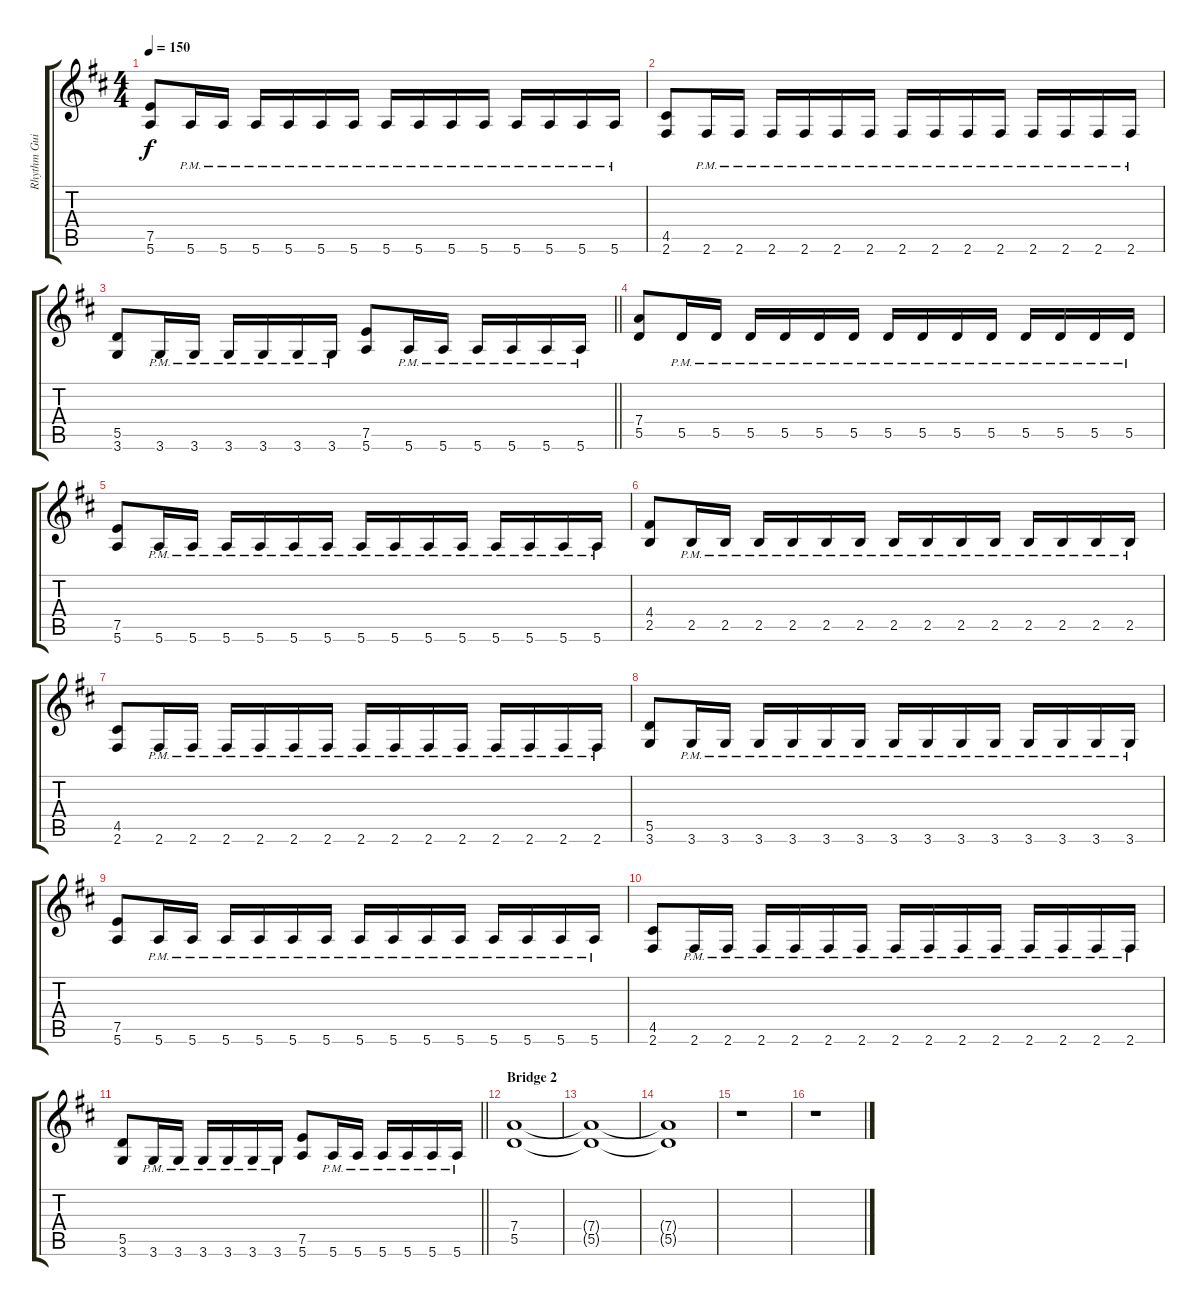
\track ("Rhythm Guitar 1: Patrik Lund" "Rhythm Gui") {instrument distortionguitar}
\staff {score tabs}
\tuning (E4 B3 G3 D3 A2 E2) {hide}
\ts (4 4)
\tempo 150
\clef g2
\ks d
(7.5 5.6).8{dy f} 5.6{pm}.16 5.6{pm}.16 5.6{pm}.16 5.6{pm}.16 5.6{pm}.16 5.6{pm}.16 5.6{pm}.16 5.6{pm}.16 5.6{pm}.16 5.6{pm}.16 5.6{pm}.16 5.6{pm}.16 5.6{pm}.16 5.6{pm}.16 |
(4.5 2.6).8 2.6{pm}.16 2.6{pm}.16 2.6{pm}.16 2.6{pm}.16 2.6{pm}.16 2.6{pm}.16 2.6{pm}.16 2.6{pm}.16 2.6{pm}.16 2.6{pm}.16 2.6{pm}.16 2.6{pm}.16 2.6{pm}.16 2.6{pm}.16 |
\barLineRight lightlight
(5.5 3.6).8 3.6{pm}.16 3.6{pm}.16 3.6{pm}.16 3.6{pm}.16 3.6{pm}.16 3.6{pm}.16 (7.5 5.6).8 5.6{pm}.16 5.6{pm}.16 5.6{pm}.16 5.6{pm}.16 5.6{pm}.16 5.6{pm}.16 |
(7.4 5.5).8 5.5{pm}.16 5.5{pm}.16 5.5{pm}.16 5.5{pm}.16 5.5{pm}.16 5.5{pm}.16 5.5{pm}.16 5.5{pm}.16 5.5{pm}.16 5.5{pm}.16 5.5{pm}.16 5.5{pm}.16 5.5{pm}.16 5.5{pm}.16 |
(7.5 5.6).8 5.6{pm}.16 5.6{pm}.16 5.6{pm}.16 5.6{pm}.16 5.6{pm}.16 5.6{pm}.16 5.6{pm}.16 5.6{pm}.16 5.6{pm}.16 5.6{pm}.16 5.6{pm}.16 5.6{pm}.16 5.6{pm}.16 5.6{pm}.16 |
(4.4 2.5).8 2.5{pm}.16 2.5{pm}.16 2.5{pm}.16 2.5{pm}.16 2.5{pm}.16 2.5{pm}.16 2.5{pm}.16 2.5{pm}.16 2.5{pm}.16 2.5{pm}.16 2.5{pm}.16 2.5{pm}.16 2.5{pm}.16 2.5{pm}.16 |
(4.5 2.6).8 2.6{pm}.16 2.6{pm}.16 2.6{pm}.16 2.6{pm}.16 2.6{pm}.16 2.6{pm}.16 2.6{pm}.16 2.6{pm}.16 2.6{pm}.16 2.6{pm}.16 2.6{pm}.16 2.6{pm}.16 2.6{pm}.16 2.6{pm}.16 |
(5.5 3.6).8 3.6{pm}.16 3.6{pm}.16 3.6{pm}.16 3.6{pm}.16 3.6{pm}.16 3.6{pm}.16 3.6{pm}.16 3.6{pm}.16 3.6{pm}.16 3.6{pm}.16 3.6{pm}.16 3.6{pm}.16 3.6{pm}.16 3.6{pm}.16 |
(7.5 5.6).8 5.6{pm}.16 5.6{pm}.16 5.6{pm}.16 5.6{pm}.16 5.6{pm}.16 5.6{pm}.16 5.6{pm}.16 5.6{pm}.16 5.6{pm}.16 5.6{pm}.16 5.6{pm}.16 5.6{pm}.16 5.6{pm}.16 5.6{pm}.16 |
(4.5 2.6).8 2.6{pm}.16 2.6{pm}.16 2.6{pm}.16 2.6{pm}.16 2.6{pm}.16 2.6{pm}.16 2.6{pm}.16 2.6{pm}.16 2.6{pm}.16 2.6{pm}.16 2.6{pm}.16 2.6{pm}.16 2.6{pm}.16 2.6{pm}.16 |
\barLineRight lightlight
(5.5 3.6).8 3.6{pm}.16 3.6{pm}.16 3.6{pm}.16 3.6{pm}.16 3.6{pm}.16 3.6{pm}.16 (7.5 5.6).8 5.6{pm}.16 5.6{pm}.16 5.6{pm}.16 5.6{pm}.16 5.6{pm}.16 5.6{pm}.16 |
\section ("" "Bridge 2")
(7.4 5.5).1{volume 0} |
(7.4{t} 5.5{t}).1 |
(7.4{t} 5.5{t}).1 |
r.1 |
r.1
